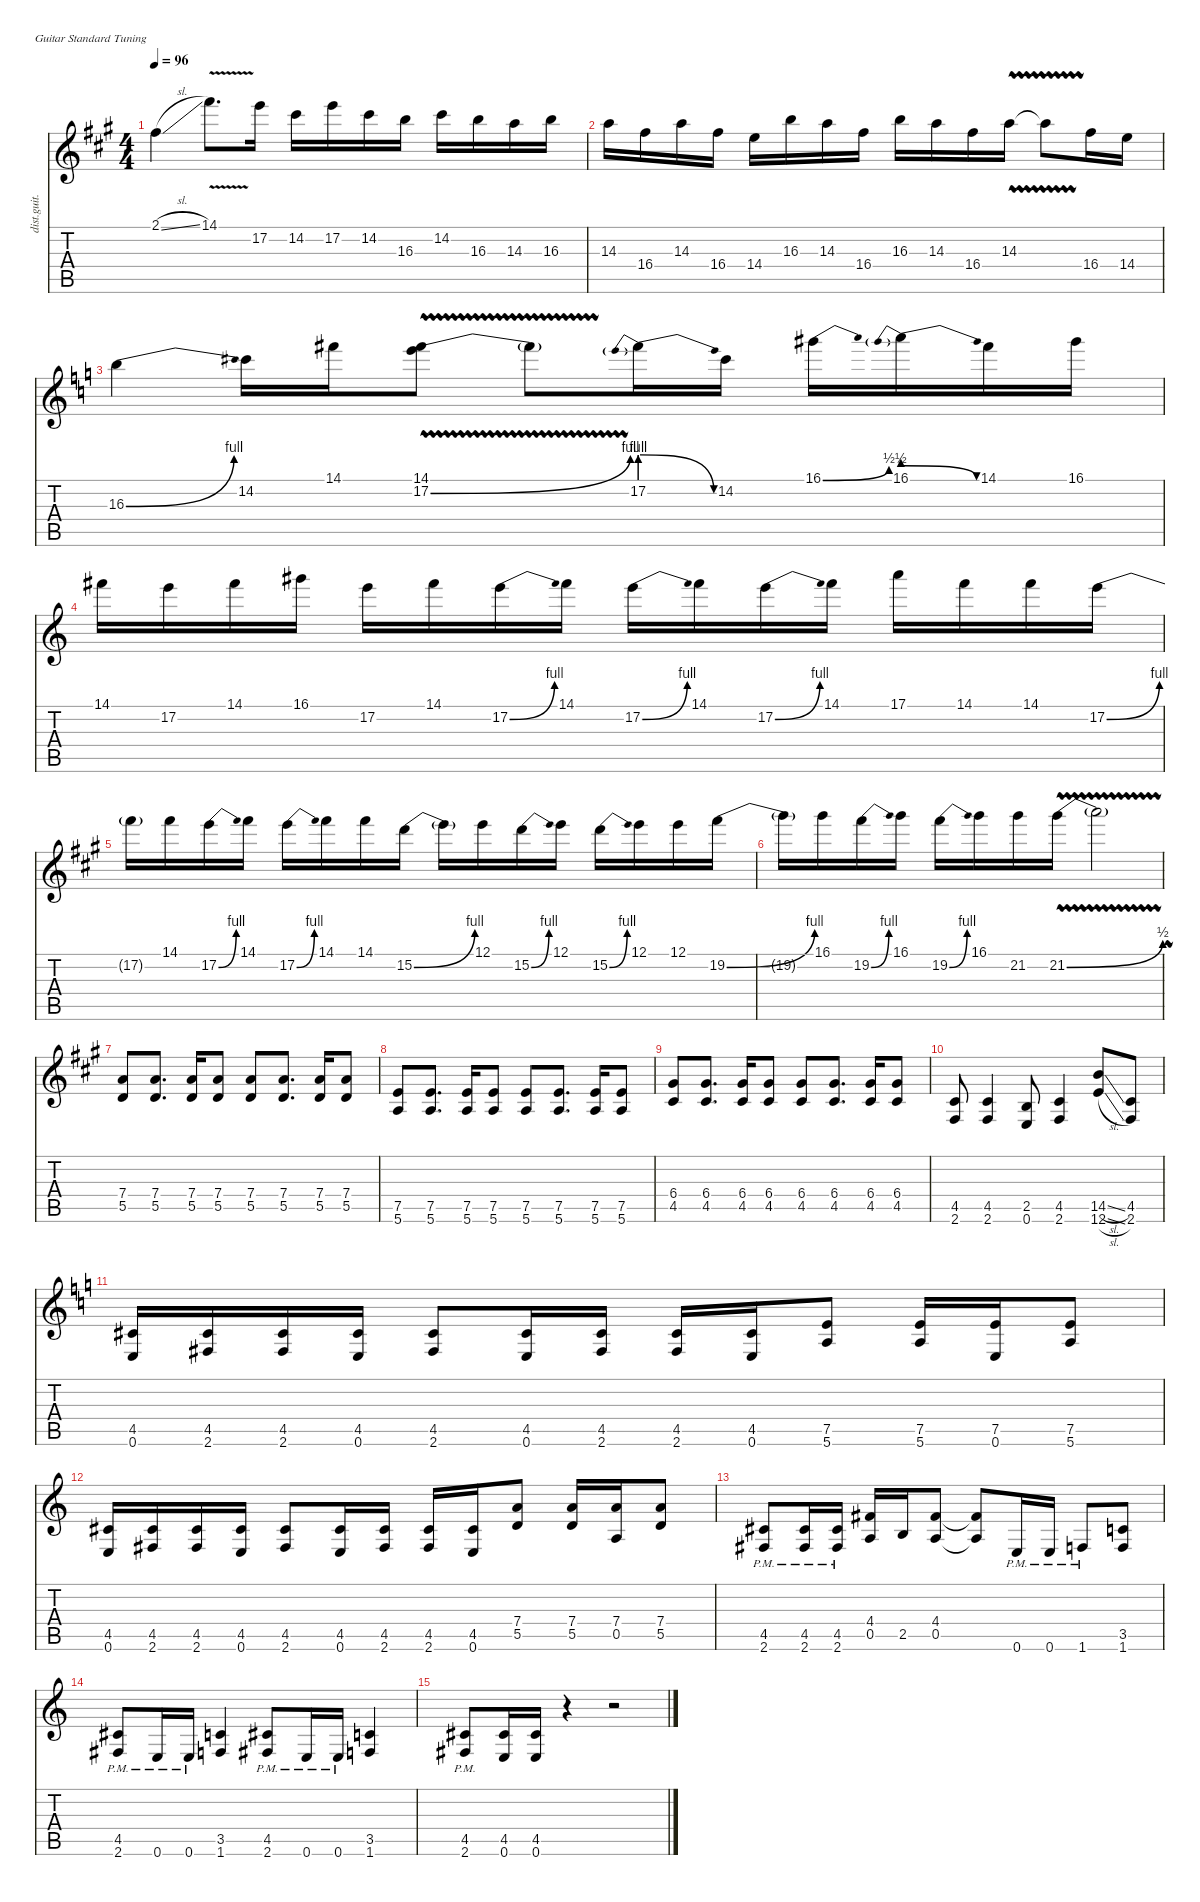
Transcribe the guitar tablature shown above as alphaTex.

\defaultSystemsLayout 4
\hideDynamics
\bracketExtendMode nobrackets
\track ("Track 2" "dist.guit.") {instrument distortionguitar}
\staff {score tabs}
\tuning (E4 B3 G3 D3 A2 E2)
\ts (4 4)
\tempo 96
\clef g2
\ks a
2.1{sl acc #}.4{dy f beam Down} 14.1{v acc #}.8{d beam Down} 17.2{acc forcenatural}.16{beam Down} 14.2{acc #}.16{beam Down} 17.2{acc forcenatural}.16{beam Down} 14.2{acc #}.16{beam Down} 16.3{acc forcenatural}.16{beam Down} 14.2{acc #}.16{beam Down} 16.3{acc forcenatural}.16{beam Down} 14.3{acc forcenatural}.16{beam Down} 16.3{acc forcenatural}.16{beam Down} |
14.3{acc forcenatural}.16{beam Down} 16.4{acc #}.16{beam Down} 14.3{acc forcenatural}.16{beam Down} 16.4{acc #}.16{beam Down} 14.4{acc forcenatural}.16{beam Down} 16.3{acc forcenatural}.16{beam Down} 14.3{acc forcenatural}.16{beam Down} 16.4{acc #}.16{beam Down} 16.3{acc forcenatural}.16{beam Down} 14.3{acc forcenatural}.16{beam Down} 16.4{acc #}.16{beam Down} 14.3{vw acc forcenatural}.16{beam Down} 14.3{t acc forcenatural}.8{beam Down} 16.4{acc #}.16{beam Down} 14.4{acc forcenatural}.16{beam Down} |
\ks c
16.3{be (bend 0 0 30 4)}.4{beam Down} 14.2{acc #}.16{beam Down} 14.1{acc #}.16{beam Down} (17.2{be (bend 0 0 30 4) vw} 14.1{acc #}).8{beam Down} 17.2{t}.8{beam Down} 17.2{be (prebendrelease 0 4 39.999998399999996 0)}.16{beam Down} 14.2{acc #}.16{beam Down} 16.1{be (bend 0 0 30 2) acc #}.16{beam Down} 16.1{be (prebendrelease 0 2 39.999998399999996 0)}.16{beam Down} 14.1{acc #}.16{beam Down} 16.1{acc #}.16{beam Down} |
14.1{acc #}.16{beam Down} 17.2.16{beam Down} 14.1{acc #}.16{beam Down} 16.1{acc #}.16{beam Down} 17.2.16{beam Down} 14.1{acc #}.16{beam Down} 17.2{be (bend 0 0 30 4)}.16{beam Down} 14.1{acc #}.16{beam Down} 17.2{be (bend 0 0 30 4)}.16{beam Down} 14.1{acc #}.16{beam Down} 17.2{be (bend 0 0 30 4)}.16{beam Down} 14.1{acc #}.16{beam Down} 17.1.16{beam Down} 14.1{acc #}.16{beam Down} 14.1{acc #}.16{beam Down} 17.2{be (bend 0 0 30 4)}.16{beam Down} |
\ks a
17.2{t}.16{beam Down} 14.1{acc #}.16{beam Down} 17.2{be (bend 0 0 30 4) acc forcenatural}.16{beam Down} 14.1{acc #}.16{beam Down} 17.2{be (bend 0 0 30 4) acc forcenatural}.16{beam Down} 14.1{acc #}.16{beam Down} 14.1{acc #}.16{beam Down} 15.2{be (bend 0 0 30 4) acc forcenatural}.16{beam Down} 15.2{t}.16{beam Down} 12.1{acc forcenatural}.16{beam Down} 15.2{be (bend 0 0 30 4) acc forcenatural}.16{beam Down} 12.1{acc forcenatural}.16{beam Down} 15.2{be (bend 0 0 30 4) acc forcenatural}.16{beam Down} 12.1{acc forcenatural}.16{beam Down} 12.1{acc forcenatural}.16{beam Down} 19.2{be (bend 0 0 30 4) acc #}.16{beam Down} |
19.2{t}.16{beam Down} 16.1{acc #}.16{beam Down} 19.2{be (bend 0 0 30 4) acc #}.16{beam Down} 16.1{acc #}.16{beam Down} 19.2{be (bend 0 0 30 4) acc #}.16{beam Down} 16.1{acc #}.16{beam Down} 21.2{acc #}.16{beam Down} 21.2{be (bend 0 0 15.6 2) vw acc #}.16{beam Down} 21.2{vw t}.2{beam Down} |
(7.4{acc forcenatural} 5.5{acc forcenatural}).8{beam Up} (7.4{acc forcenatural} 5.5{acc forcenatural}).8{d beam Up} (7.4{acc forcenatural} 5.5{acc forcenatural}).16{beam Up} (7.4{acc forcenatural} 5.5{acc forcenatural}).8{beam Up} (7.4{acc forcenatural} 5.5{acc forcenatural}).8{beam Up} (7.4{acc forcenatural} 5.5{acc forcenatural}).8{d beam Up} (7.4{acc forcenatural} 5.5{acc forcenatural}).16{beam Up} (7.4{acc forcenatural} 5.5{acc forcenatural}).8{beam Up} |
(7.5{acc forcenatural} 5.6{acc forcenatural}).8{beam Up} (7.5{acc forcenatural} 5.6{acc forcenatural}).8{d beam Up} (7.5{acc forcenatural} 5.6{acc forcenatural}).16{beam Up} (7.5{acc forcenatural} 5.6{acc forcenatural}).8{beam Up} (7.5{acc forcenatural} 5.6{acc forcenatural}).8{beam Up} (7.5{acc forcenatural} 5.6{acc forcenatural}).8{d beam Up} (7.5{acc forcenatural} 5.6{acc forcenatural}).16{beam Up} (7.5{acc forcenatural} 5.6{acc forcenatural}).8{beam Up} |
(6.4{acc #} 4.5{acc #}).8{beam Up} (6.4{acc #} 4.5{acc #}).8{d beam Up} (6.4{acc #} 4.5{acc #}).16{beam Up} (6.4{acc #} 4.5{acc #}).8{beam Up} (6.4{acc #} 4.5{acc #}).8{beam Up} (6.4{acc #} 4.5{acc #}).8{d beam Up} (6.4{acc #} 4.5{acc #}).16{beam Up} (6.4{acc #} 4.5{acc #}).8{beam Up} |
(4.5{acc #} 2.6{acc #}).8{beam Up} (4.5{acc #} 2.6{acc #}).4{beam Up} (2.5{acc forcenatural} 0.6{acc forcenatural}).8{beam Up} (4.5{acc #} 2.6{acc #}).4{beam Up} (14.5{sl acc forcenatural} 12.6{sl acc forcenatural}).8{beam Up} (4.5{acc #} 2.6{acc #}).8{beam Up} |
\ks c
(4.5{acc #} 0.6).16{beam Up} (4.5{acc #} 2.6{acc #}).16{beam Up} (4.5{acc #} 2.6{acc #}).16{beam Up} (4.5{acc #} 0.6).16{beam Up} (4.5{acc #} 2.6{acc #}).8{beam Up} (4.5{acc #} 0.6).16{beam Up} (4.5{acc #} 2.6{acc #}).16{beam Up} (4.5{acc #} 2.6{acc #}).16{beam Up} (4.5{acc #} 0.6).16{beam Up} (7.5 5.6).8{beam Up} (7.5 5.6).16{beam Up} (7.5 0.6).16{beam Up} (7.5 5.6).8{beam Up} |
(4.5{acc #} 0.6).16{beam Up} (4.5{acc #} 2.6{acc #}).16{beam Up} (4.5{acc #} 2.6{acc #}).16{beam Up} (4.5{acc #} 0.6).16{beam Up} (4.5{acc #} 2.6{acc #}).8{beam Up} (4.5{acc #} 0.6).16{beam Up} (4.5{acc #} 2.6{acc #}).16{beam Up} (4.5{acc #} 2.6{acc #}).16{beam Up} (4.5{acc #} 0.6).16{beam Up} (7.4 5.5).8{beam Up} (7.4 5.5).16{beam Up} (7.4 0.5).16{beam Up} (7.4 5.5).8{beam Up} |
(4.5{pm acc #} 2.6{pm acc #}).8{beam Up} (4.5{pm acc #} 2.6{pm acc #}).16{beam Up} (4.5{pm acc #} 2.6{pm acc #}).16{beam Up} (4.4{acc #} 0.5).16{beam Up} 2.5.16{beam Up} (4.4{acc #} 0.5).8{beam Up} (4.4{t acc #} 0.5{t}).8{beam Up} 0.6{pm}.16{beam Up} 0.6{pm}.16{beam Up} 1.6{pm}.8{beam Up} (3.5 1.6).8{beam Up} |
(4.5{pm acc #} 2.6{pm acc #}).8{beam Up} 0.6{pm}.16{beam Up} 0.6{pm}.16{beam Up} (3.5 1.6).4{beam Up} (4.5{pm acc #} 2.6{pm acc #}).8{beam Up} 0.6{pm}.16{beam Up} 0.6{pm}.16{beam Up} (3.5 1.6).4{beam Up} |
(4.5{pm acc #} 2.6{pm acc #}).8{beam Up} (4.5{acc #} 0.6).16{beam Up} (4.5{acc #} 0.6).16{beam Up} r.4{beam Down} r.2{beam Down}
